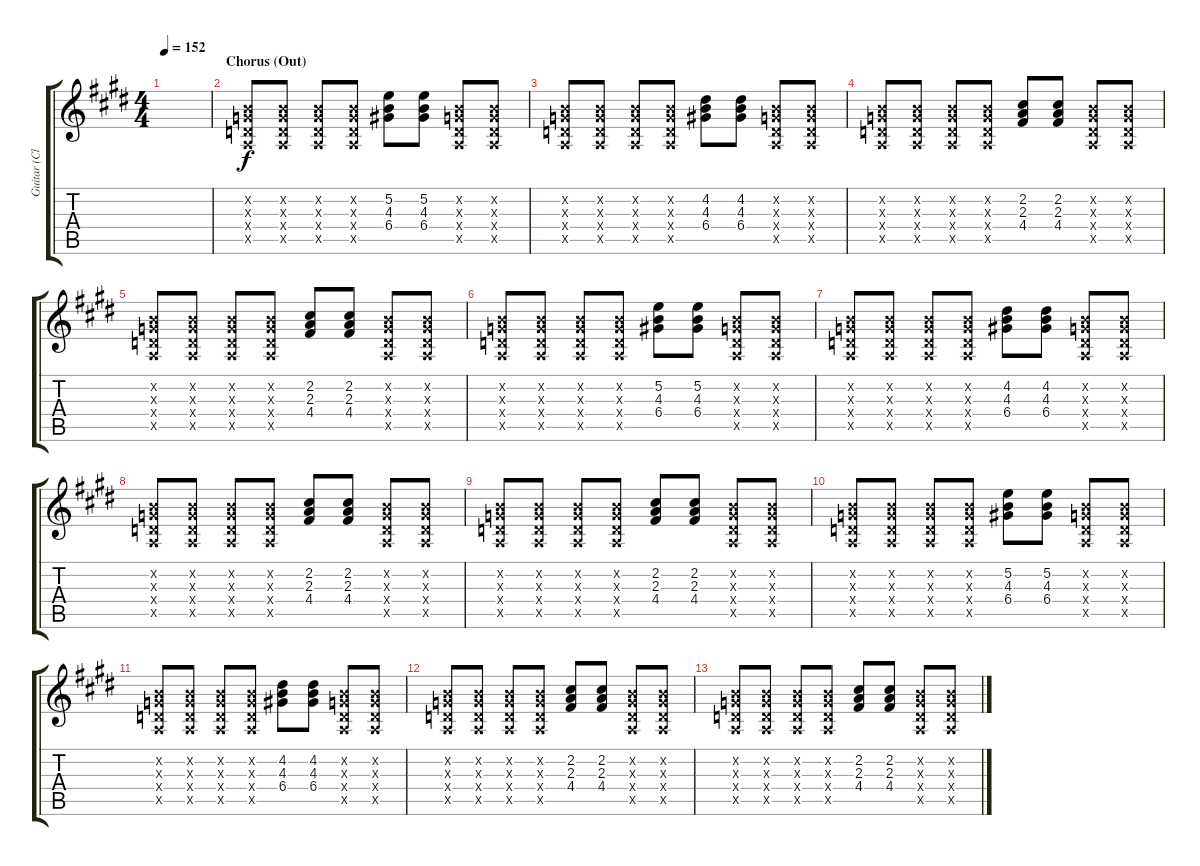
\track ("Guitar (Clean)" "Guitar (Cl") {instrument electricguitarclean}
\staff {score tabs}
\tuning (E4 B3 G3 D3 A2 E2) {hide}
\ts (4 4)
\tempo 152
\clef g2
\ks c#minor
|
\section ("" "Chorus (Out)")
(0.2{x} 0.3{x} 0.4{x} 0.5{x}).8 (0.2{x} 0.3{x} 0.4{x} 0.5{x}).8 (0.2{x} 0.3{x} 0.4{x} 0.5{x}).8 (0.2{x} 0.3{x} 0.4{x} 0.5{x}).8 (5.2 4.3 6.4).8 (5.2 4.3 6.4).8 (0.2{x} 0.3{x} 0.4{x} 0.5{x}).8 (0.2{x} 0.3{x} 0.4{x} 0.5{x}).8 |
(0.2{x} 0.3{x} 0.4{x} 0.5{x}).8 (0.2{x} 0.3{x} 0.4{x} 0.5{x}).8 (0.2{x} 0.3{x} 0.4{x} 0.5{x}).8 (0.2{x} 0.3{x} 0.4{x} 0.5{x}).8 (4.2 4.3 6.4).8 (4.2 4.3 6.4).8 (0.2{x} 0.3{x} 0.4{x} 0.5{x}).8 (0.2{x} 0.3{x} 0.4{x} 0.5{x}).8 |
(0.2{x} 0.3{x} 0.4{x} 0.5{x}).8 (0.2{x} 0.3{x} 0.4{x} 0.5{x}).8 (0.2{x} 0.3{x} 0.4{x} 0.5{x}).8 (0.2{x} 0.3{x} 0.4{x} 0.5{x}).8 (2.2 2.3 4.4).8 (2.2 2.3 4.4).8 (0.2{x} 0.3{x} 0.4{x} 0.5{x}).8 (0.2{x} 0.3{x} 0.4{x} 0.5{x}).8 |
(0.2{x} 0.3{x} 0.4{x} 0.5{x}).8 (0.2{x} 0.3{x} 0.4{x} 0.5{x}).8 (0.2{x} 0.3{x} 0.4{x} 0.5{x}).8 (0.2{x} 0.3{x} 0.4{x} 0.5{x}).8 (2.2 2.3 4.4).8 (2.2 2.3 4.4).8 (0.2{x} 0.3{x} 0.4{x} 0.5{x}).8 (0.2{x} 0.3{x} 0.4{x} 0.5{x}).8 |
(0.2{x} 0.3{x} 0.4{x} 0.5{x}).8 (0.2{x} 0.3{x} 0.4{x} 0.5{x}).8 (0.2{x} 0.3{x} 0.4{x} 0.5{x}).8 (0.2{x} 0.3{x} 0.4{x} 0.5{x}).8 (5.2 4.3 6.4).8 (5.2 4.3 6.4).8 (0.2{x} 0.3{x} 0.4{x} 0.5{x}).8 (0.2{x} 0.3{x} 0.4{x} 0.5{x}).8 |
(0.2{x} 0.3{x} 0.4{x} 0.5{x}).8 (0.2{x} 0.3{x} 0.4{x} 0.5{x}).8 (0.2{x} 0.3{x} 0.4{x} 0.5{x}).8 (0.2{x} 0.3{x} 0.4{x} 0.5{x}).8 (4.2 4.3 6.4).8 (4.2 4.3 6.4).8 (0.2{x} 0.3{x} 0.4{x} 0.5{x}).8 (0.2{x} 0.3{x} 0.4{x} 0.5{x}).8 |
(0.2{x} 0.3{x} 0.4{x} 0.5{x}).8 (0.2{x} 0.3{x} 0.4{x} 0.5{x}).8 (0.2{x} 0.3{x} 0.4{x} 0.5{x}).8 (0.2{x} 0.3{x} 0.4{x} 0.5{x}).8 (2.2 2.3 4.4).8 (2.2 2.3 4.4).8 (0.2{x} 0.3{x} 0.4{x} 0.5{x}).8 (0.2{x} 0.3{x} 0.4{x} 0.5{x}).8 |
(0.2{x} 0.3{x} 0.4{x} 0.5{x}).8 (0.2{x} 0.3{x} 0.4{x} 0.5{x}).8 (0.2{x} 0.3{x} 0.4{x} 0.5{x}).8 (0.2{x} 0.3{x} 0.4{x} 0.5{x}).8 (2.2 2.3 4.4).8 (2.2 2.3 4.4).8 (0.2{x} 0.3{x} 0.4{x} 0.5{x}).8 (0.2{x} 0.3{x} 0.4{x} 0.5{x}).8 |
(0.2{x} 0.3{x} 0.4{x} 0.5{x}).8 (0.2{x} 0.3{x} 0.4{x} 0.5{x}).8 (0.2{x} 0.3{x} 0.4{x} 0.5{x}).8 (0.2{x} 0.3{x} 0.4{x} 0.5{x}).8 (5.2 4.3 6.4).8 (5.2 4.3 6.4).8 (0.2{x} 0.3{x} 0.4{x} 0.5{x}).8 (0.2{x} 0.3{x} 0.4{x} 0.5{x}).8 |
(0.2{x} 0.3{x} 0.4{x} 0.5{x}).8 (0.2{x} 0.3{x} 0.4{x} 0.5{x}).8 (0.2{x} 0.3{x} 0.4{x} 0.5{x}).8 (0.2{x} 0.3{x} 0.4{x} 0.5{x}).8 (4.2 4.3 6.4).8 (4.2 4.3 6.4).8 (0.2{x} 0.3{x} 0.4{x} 0.5{x}).8 (0.2{x} 0.3{x} 0.4{x} 0.5{x}).8 |
(0.2{x} 0.3{x} 0.4{x} 0.5{x}).8 (0.2{x} 0.3{x} 0.4{x} 0.5{x}).8 (0.2{x} 0.3{x} 0.4{x} 0.5{x}).8 (0.2{x} 0.3{x} 0.4{x} 0.5{x}).8 (2.2 2.3 4.4).8 (2.2 2.3 4.4).8 (0.2{x} 0.3{x} 0.4{x} 0.5{x}).8 (0.2{x} 0.3{x} 0.4{x} 0.5{x}).8 |
(0.2{x} 0.3{x} 0.4{x} 0.5{x}).8 (0.2{x} 0.3{x} 0.4{x} 0.5{x}).8 (0.2{x} 0.3{x} 0.4{x} 0.5{x}).8 (0.2{x} 0.3{x} 0.4{x} 0.5{x}).8 (2.2 2.3 4.4).8 (2.2 2.3 4.4).8 (0.2{x} 0.3{x} 0.4{x} 0.5{x}).8 (0.2{x} 0.3{x} 0.4{x} 0.5{x}).8
